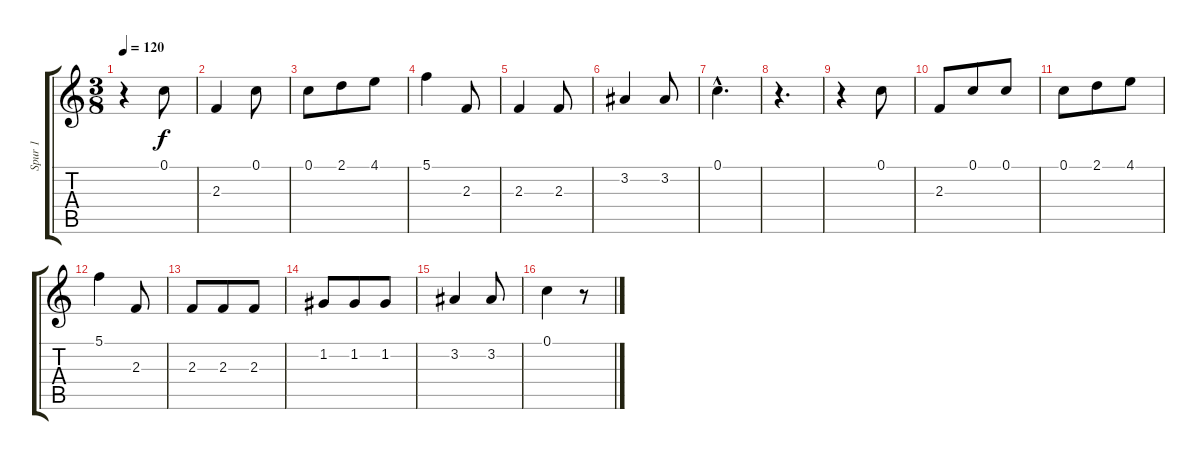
\track ("Spur 1" "Spur 1") {instrument acousticguitarnylon}
\staff {score tabs}
\tuning (C4 G3 Eb3 Bb2 F2 C2) {hide}
\ts (3 8)
\tempo 120
\clef g2
\ks c
r.4{dy f instrument acousticguitarnylon} 0.1.8 |
2.3.4 0.1.8 |
0.1.8 2.1.8 4.1.8 |
5.1.4 2.3.8 |
2.3.4 2.3.8 |
3.2.4 3.2.8 |
0.1{hac}.4{d} |
r.4{d} |
r.4 0.1.8 |
2.3.8 0.1.8 0.1.8 |
0.1.8 2.1.8 4.1.8 |
5.1.4 2.3.8 |
2.3.8 2.3.8 2.3.8 |
1.2.8 1.2.8 1.2.8 |
3.2.4 3.2.8 |
0.1.4 r.8
